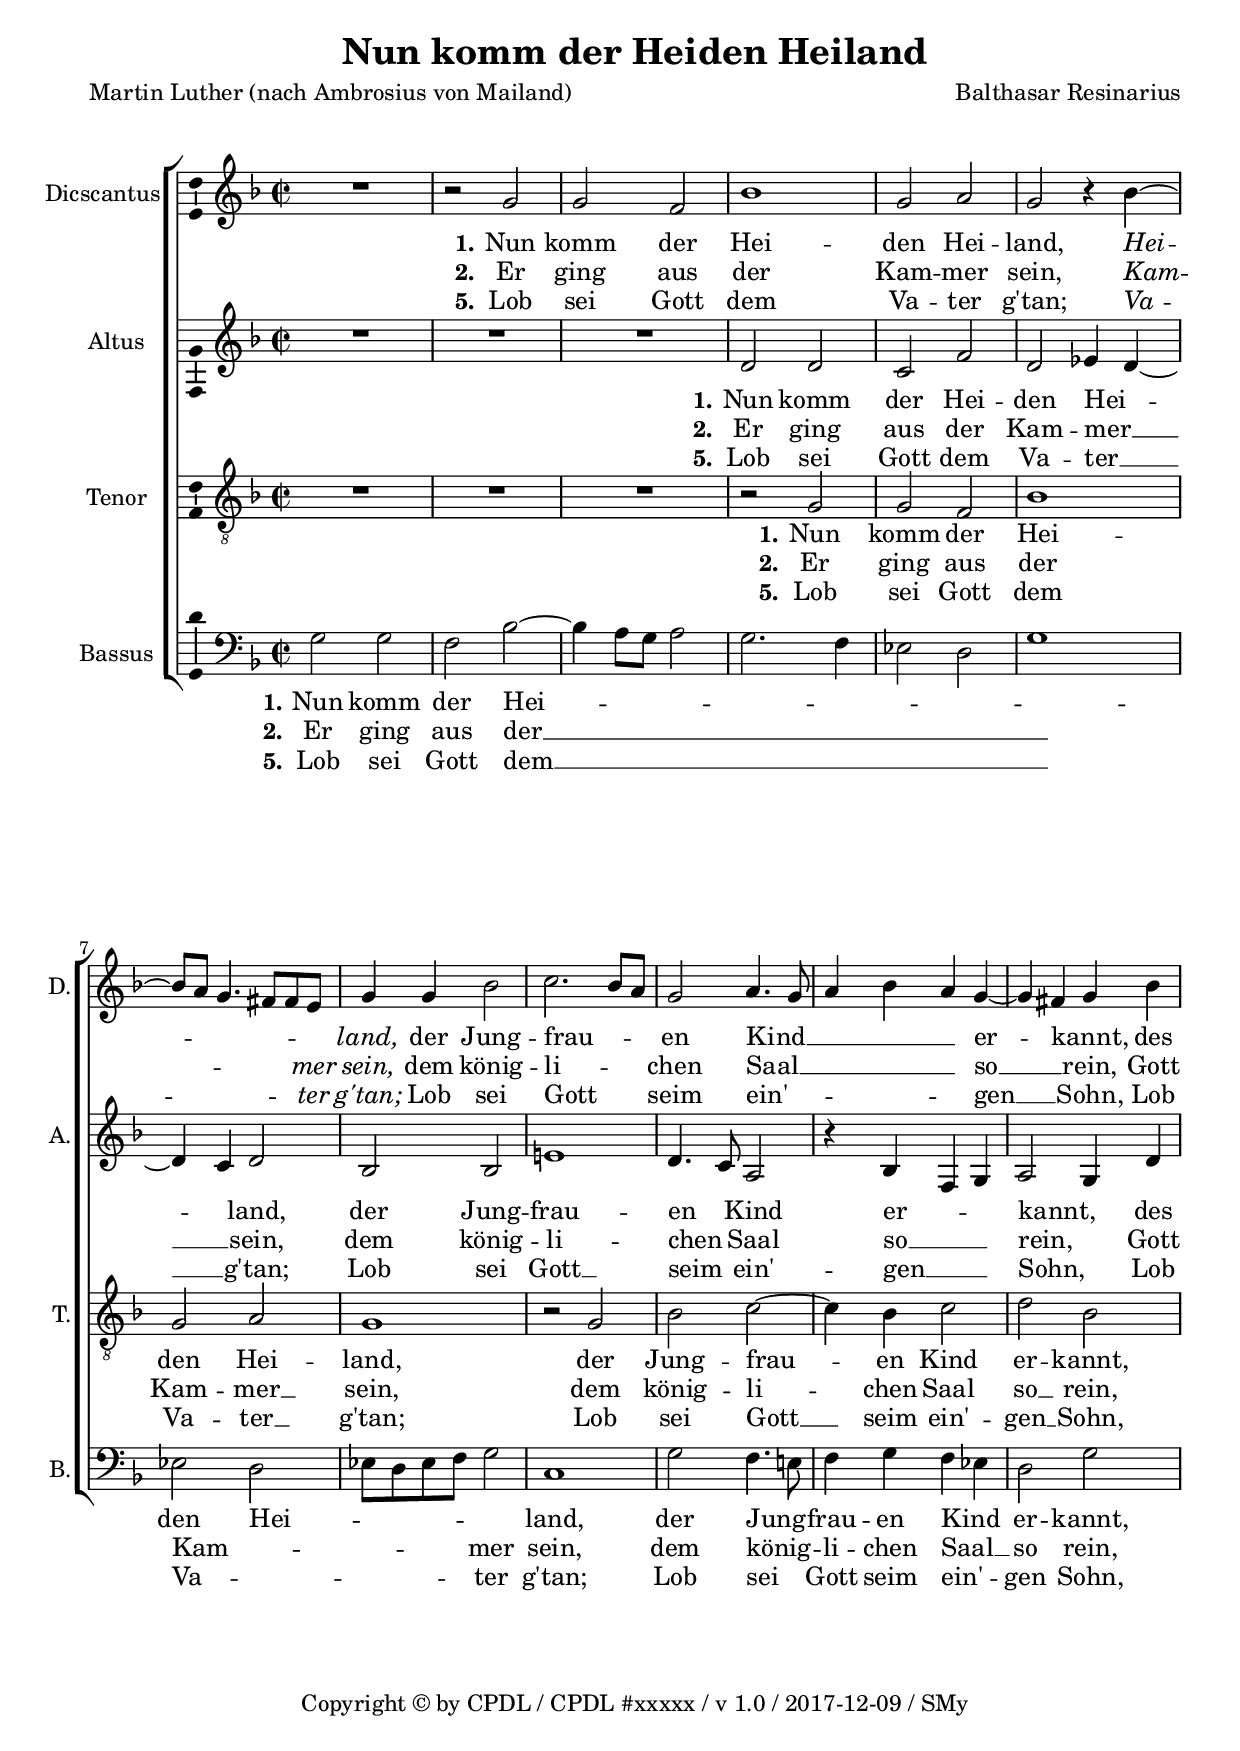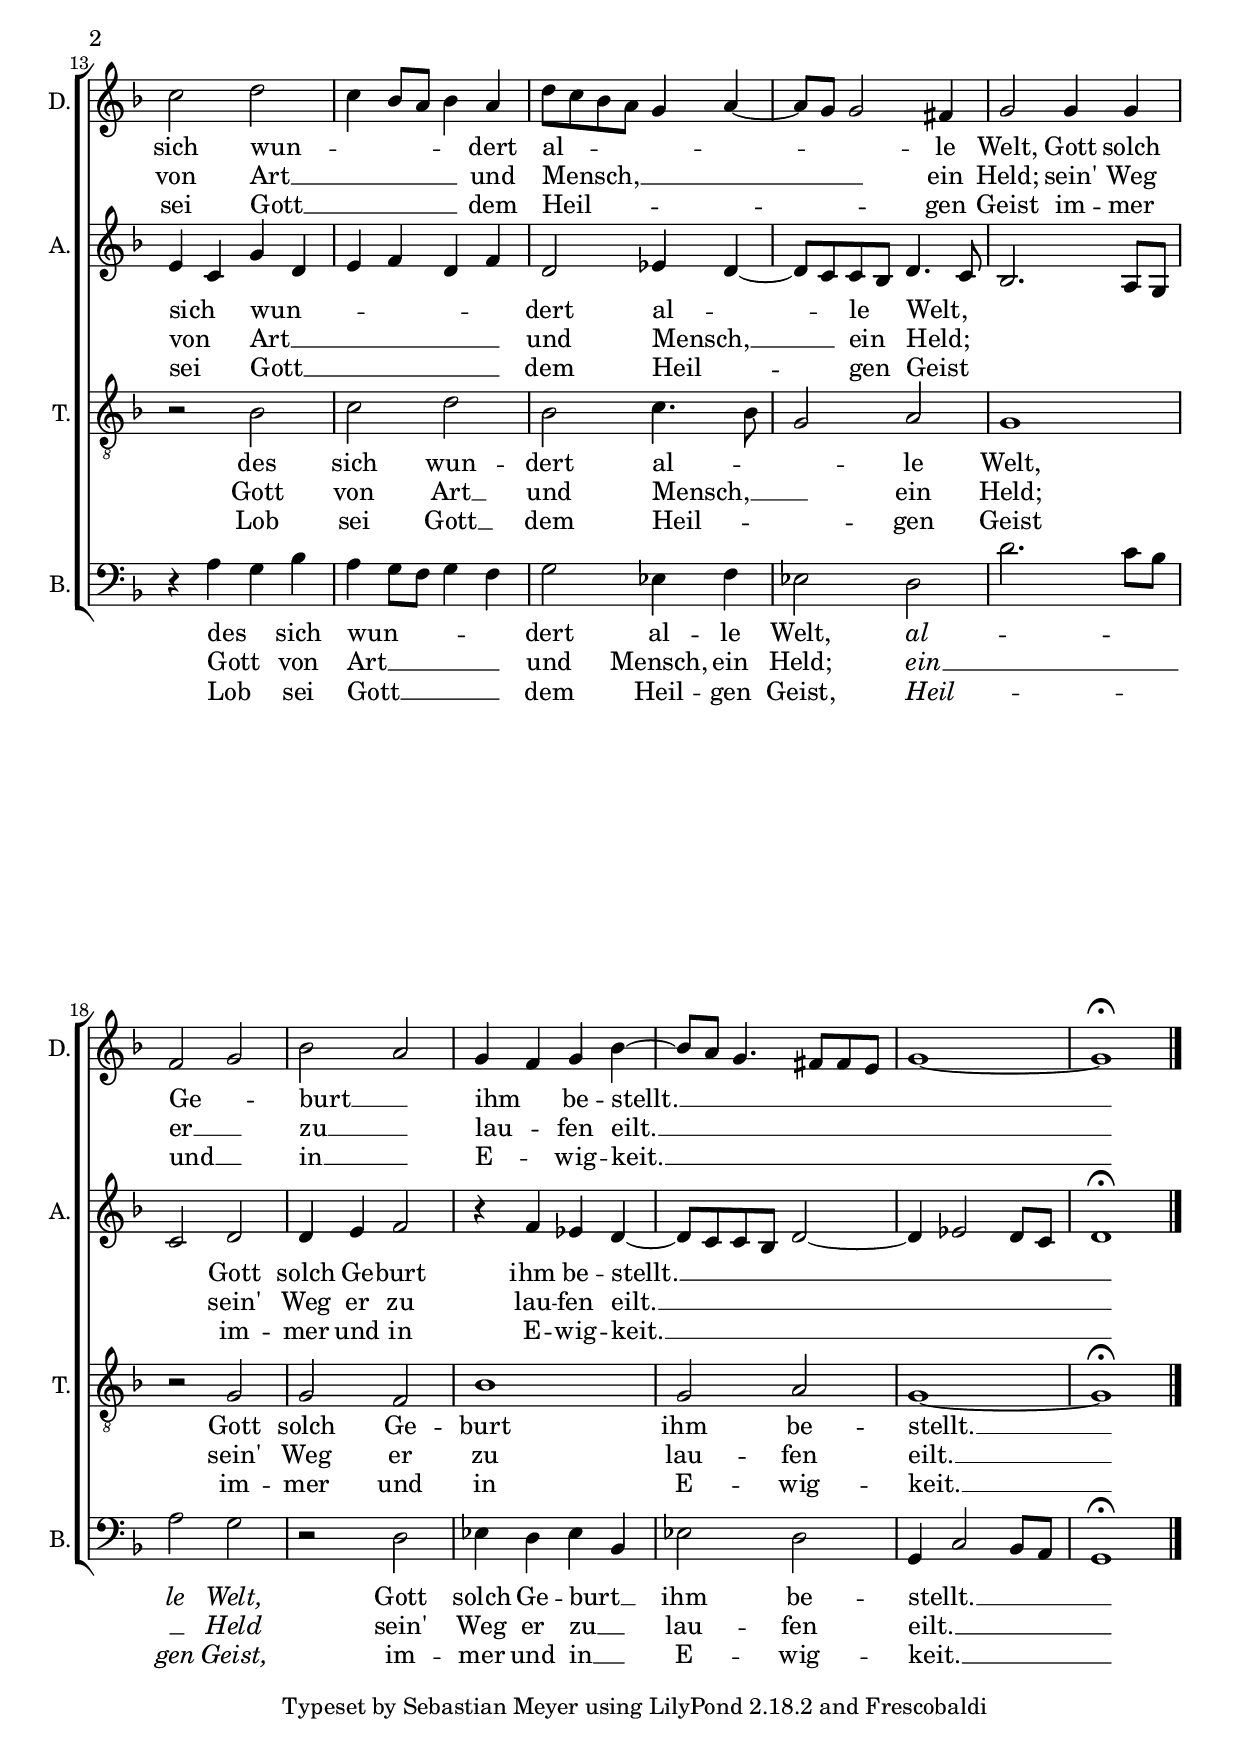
\version "2.18.2"
\language "deutsch"

\header {
  title = "Nun komm der Heiden Heiland"
  poet = "Martin Luther (nach Ambrosius von Mailand)"
  composer = "Balthasar Resinarius"
  % Voreingestellte LilyPond-Tagline entfernen
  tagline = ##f
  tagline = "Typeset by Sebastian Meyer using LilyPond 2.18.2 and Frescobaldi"
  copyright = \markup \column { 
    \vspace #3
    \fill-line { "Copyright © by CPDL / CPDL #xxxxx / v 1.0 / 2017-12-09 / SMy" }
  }

}

\paper {
  #(set-paper-size "a4")
  left-margin = 1.5\cm
  
  % uncomment next line for a one-page version
  ragged-last-bottom = ##f
}

% global-staff-size: 15 for a one-page version
%                    default (20) for normal size
% #(set-global-staff-size 15)

\layout {
  \context {
    \Score
    %\remove "Bar_number_engraver"
  }
  \context {
    \Voice
    % remove/comment the next line to display slurs
    \override Slur.transparent = ##t
  }

}

% em: emphasize text by choosing an italic font; 
% nm: back to normal
em = { \override Lyrics.LyricText.font-shape = #'italic }
nm = { \revert Lyrics.LyricText.font-shape }

global = {
  \key g \dorian
  \time 2/2
}

soprano = \relative c'' {
  \global
  % Die Noten folgen hier.
  R1 | % 2
  r2 g2 | % 3
  g2 f2 | % 4
  b1 | % 5
  g2 a2 | % 6
  g2 r4 b4( ~ | % 7
  b8 a8 g4. fis8 fis8) e8 | % 8
  g4 g4 b2 | % 9
  c2.( b8 a8) | \barNumberCheck #10
  g2 a4.( g8 | % 11
  a4 b4 a4) g4( ~ | % 12
  g4 fis4) g4 b4 | % 13
  c2 d2( | % 14
  c4 b8 a8 b4) a4 | % 15
  d8( c8 b8 a8 g4 a4 ~ | % 16
  a8 g8 g2) fis4 | % 17
  g2 g4 g4 | % 18
  f2( g2) | % 19 
  b2( a2) | \barNumberCheck #20
  g4( f4) g4 b4( ~ | % 21
  b8 a8 g4. fis8 fis8 e8 | % 22
  g1 ~ | % 23
  g1) \fermata \bar "|."
}

alto = \relative c' {
  \global
  % Die Noten folgen hier.
  R1*3 | % 4
  d2 d2 | % 5
  c2 f2 | % 6
  d2 es4(	 d4 ~ | % 7
  d4 c4) d2 | % 8
  b2 b2 | % 9
  e!1 | \barNumberCheck #10
  d4.( c8) a2 | % 11
  r4 b4( f4 g4) | % 12
  a2( g4) d'4 | % 13
  e4( c4) g'4( d4 | % 14
  e4 f4 d4 f4) | % 15
  d2 es4( d4 ~ | % 16
  d8 c8) c8( b8) d4.( c8 | % 17
  b2. a8 g8 | % 18
  c2) d2 | % 19
  d4 e4 f2 | \barNumberCheck #20
  r4 f4 es4 d4( ~ | % 21
  d8 c8 c8 b8 d2 ~ | % 22
  d4 es2 d8 c8 | % 23
  d1)\fermata
}

tenor = \relative c' {
  \global
  % Die Noten folgen hier.
  R1*3 | % 4
  r2 g2 | % 5
  g2 f2 | % 6
  b1 | % 7
  g2 a2 | % 8
  g1 | % 9
  r2 g2 | \barNumberCheck #10
  b2 c2 ~ | % 11
  c4 b4 c2 | % 12
  d2 b2 | % 13
  r2 b2 | % 14
  c2 d2 | % 15
  b2 c4.( b8 | % 16
  g2) a2 | % 17
  g1 | % 18
  r2 g2 | % 19
  g2 f2 | \barNumberCheck #20
  b1 | % 21
  g2 a2 | % 22
  g1 ~ | % 23
  g1\fermata
}

bass = \relative c' {
  \global
  % Die Noten folgen hier.
  g2 g2 | % 2
  f2 b2( ~ | % 3
  b4 a8 g8 a2 | % 4
  g2. f4 | % 5
  es2 d2 | % 6
  g1) | % 7
  es2 d2( | % 8
  es8 d8 es8 f8) g2 | % 9
  c,1 | \barNumberCheck #10
  g'2 f4.( e!8) | % 11
  f4 g4 f4( es4) | % 12
  d2 g2 | % 13
  r4 a4( g4) b4 | % 14
  a4( g8 f8 g4 f4) | % 15
  g2 es4 f4 | % 16
  es2 d2( | % 17
  d'2. c8 b8) | % 18
  a2 g2 | % 19
  r2 d2 | \barNumberCheck #20
  es4 d4 es4( b4) | % 21
  es2 d2 | % 22
  g,4( c2 b8 a8 | % 23
  g1)\fermata 
}

verseOne = \lyricmode {
  \set stanza = "1."
  % Liedtext folgt hier.
  Nun komm der Hei -- den Hei -- land,
  der Jung -- frau -- en Kind er -- kannt,
  des sich wun -- dert al -- le Welt,
  Gott solch Ge -- burt ihm be -- stellt. __
}

verseOneSop = \lyricmode {
  \set stanza = "1."
  % Liedtext folgt hier.
  Nun komm der Hei -- den Hei -- land,
  \em Hei -- _ land, \nm
  der Jung -- frau -- en Kind __ er -- kannt,
  des sich wun -- dert al -- le Welt,
  Gott solch Ge -- burt __ ihm be -- stellt. __
}

verseOneBass = \lyricmode {
  \set stanza = "1."
  % Liedtext folgt hier.
  Nun komm der Hei -- den Hei -- _ land,
  der Jung -- frau -- en Kind er -- kannt,
  des sich wun -- dert al -- le Welt,
  \em al -- le Welt, \nm
  Gott solch Ge -- burt __ ihm be -- stellt. __
}

verseTwo = \lyricmode {
  \set stanza = "2."
  % Liedtext folgt hier.
  Er ging aus der Kam -- mer __ sein,
  dem könig -- li -- chen Saal so __ rein, 
  Gott von Art __ und Mensch, __ ein Held; 
  sein' Weg er zu lau -- fen eilt. __ 
  
}
verseTwoSop = \lyricmode {
  \set stanza = "2."
  % Liedtext folgt hier.
  Er ging aus der Kam -- mer sein,
  \em Kam -- mer sein, \nm
  dem könig -- li -- chen Saal __ so __ rein, 
  Gott von Art __ und Mensch, __ ein Held; 
  sein' Weg er __ zu __ lau -- fen eilt. __ 
  
}
verseTwoBass = \lyricmode {
  \set stanza = "2."
  % Liedtext folgt hier.
  Er ging aus der __ Kam -- _ mer sein,
  dem könig -- li -- chen Saal __ so rein, 
  Gott von Art __ und Mensch, ein Held; 
  \em ein __ _ Held \nm
  sein' Weg er zu __ lau -- fen eilt. __   
}

verseThree = \lyricmode {
  \set stanza = "5."
  % Liedtext folgt hier.
  Lob sei Gott dem Va -- ter __ g'tan;
  Lob sei Gott __ seim ein' -- gen __ Sohn, 
  Lob sei Gott __ dem Heil -- gen Geist 
  im -- mer und in E -- wig -- keit. __
}

verseThreeSop = \lyricmode {
  \set stanza = "5."
  % Liedtext folgt hier.
  Lob sei Gott dem Va -- ter g'tan;
  \em Va -- ter g'tan; \nm
  Lob sei Gott seim ein' -- gen __ Sohn, 
  Lob sei Gott __ dem Heil -- gen Geist 
  im -- mer und __ in __ E -- wig -- keit. __
}

verseThreeBass = \lyricmode {
  \set stanza = "5."
  % Liedtext folgt hier.
  Lob sei Gott dem __ Va -- _ ter g'tan;
  Lob sei Gott seim ein' -- gen Sohn, 
  Lob sei Gott __ dem Heil -- gen Geist,
  \em Heil -- gen Geist, \nm
  im -- mer und in __ E -- wig -- keit. __
}

\score {
  \new ChoirStaff <<
    \new Staff \with {
      %midiInstrument = "choir aahs"
      instrumentName = "Dicscantus"
      shortInstrumentName = "D."
      \consists "Ambitus_engraver"
    } \new Voice = "soprano" \soprano
    \new Lyrics \with {
      \override VerticalAxisGroup #'staff-affinity = #CENTER
    } \lyricsto "soprano" \verseOneSop
    \new Lyrics \with {
      \override VerticalAxisGroup #'staff-affinity = #CENTER
    } \lyricsto "soprano" \verseTwoSop
    \new Lyrics \with {
      \override VerticalAxisGroup #'staff-affinity = #CENTER
    } \lyricsto "soprano" \verseThreeSop
    \new Staff \with {
      %midiInstrument = "choir aahs"
      instrumentName = "Altus"
      shortInstrumentName = "A."
      \consists "Ambitus_engraver"
    } {
      % \clef "treble_8" % uncomment for altus in treble_8 clef
      \new Voice = "alto" \alto
    }
    \new Lyrics \with {
      \override VerticalAxisGroup #'staff-affinity = #CENTER
    } \lyricsto "alto" \verseOne
    \new Lyrics \with {
      \override VerticalAxisGroup #'staff-affinity = #CENTER
    } \lyricsto "alto" \verseTwo
    \new Lyrics \with {
      \override VerticalAxisGroup #'staff-affinity = #CENTER
    } \lyricsto "alto" \verseThree
    \new Staff \with {
      %midiInstrument = "choir aahs"
      instrumentName = "Tenor"
      shortInstrumentName = "T."
      \consists "Ambitus_engraver"
    } {
      \clef "treble_8"
      \new Voice = "tenor" \tenor
    }
    \new Lyrics \with {
      \override VerticalAxisGroup #'staff-affinity = #CENTER
    } \lyricsto "tenor" \verseOne
    \new Lyrics \with {
      \override VerticalAxisGroup #'staff-affinity = #CENTER
    } \lyricsto "tenor" \verseTwo
    \new Lyrics \with {
      \override VerticalAxisGroup #'staff-affinity = #CENTER
    } \lyricsto "tenor" \verseThree
    \new Staff \with {
      %midiInstrument = "choir aahs"
      instrumentName = "Bassus"
      shortInstrumentName = "B."
      \consists "Ambitus_engraver"
    } {
      \clef bass
      \new Voice = "bass" \bass
    }
    \new Lyrics \with {
      \override VerticalAxisGroup #'staff-affinity = #CENTER
    } \lyricsto "bass" \verseOneBass
    \new Lyrics \with {
      \override VerticalAxisGroup #'staff-affinity = #CENTER
    } \lyricsto "bass" \verseTwoBass
    \new Lyrics \with {
      \override VerticalAxisGroup #'staff-affinity = #CENTER
    } \lyricsto "bass" \verseThreeBass

  >>
  \layout { }
  \midi {
    \tempo 2=54
  }
}
